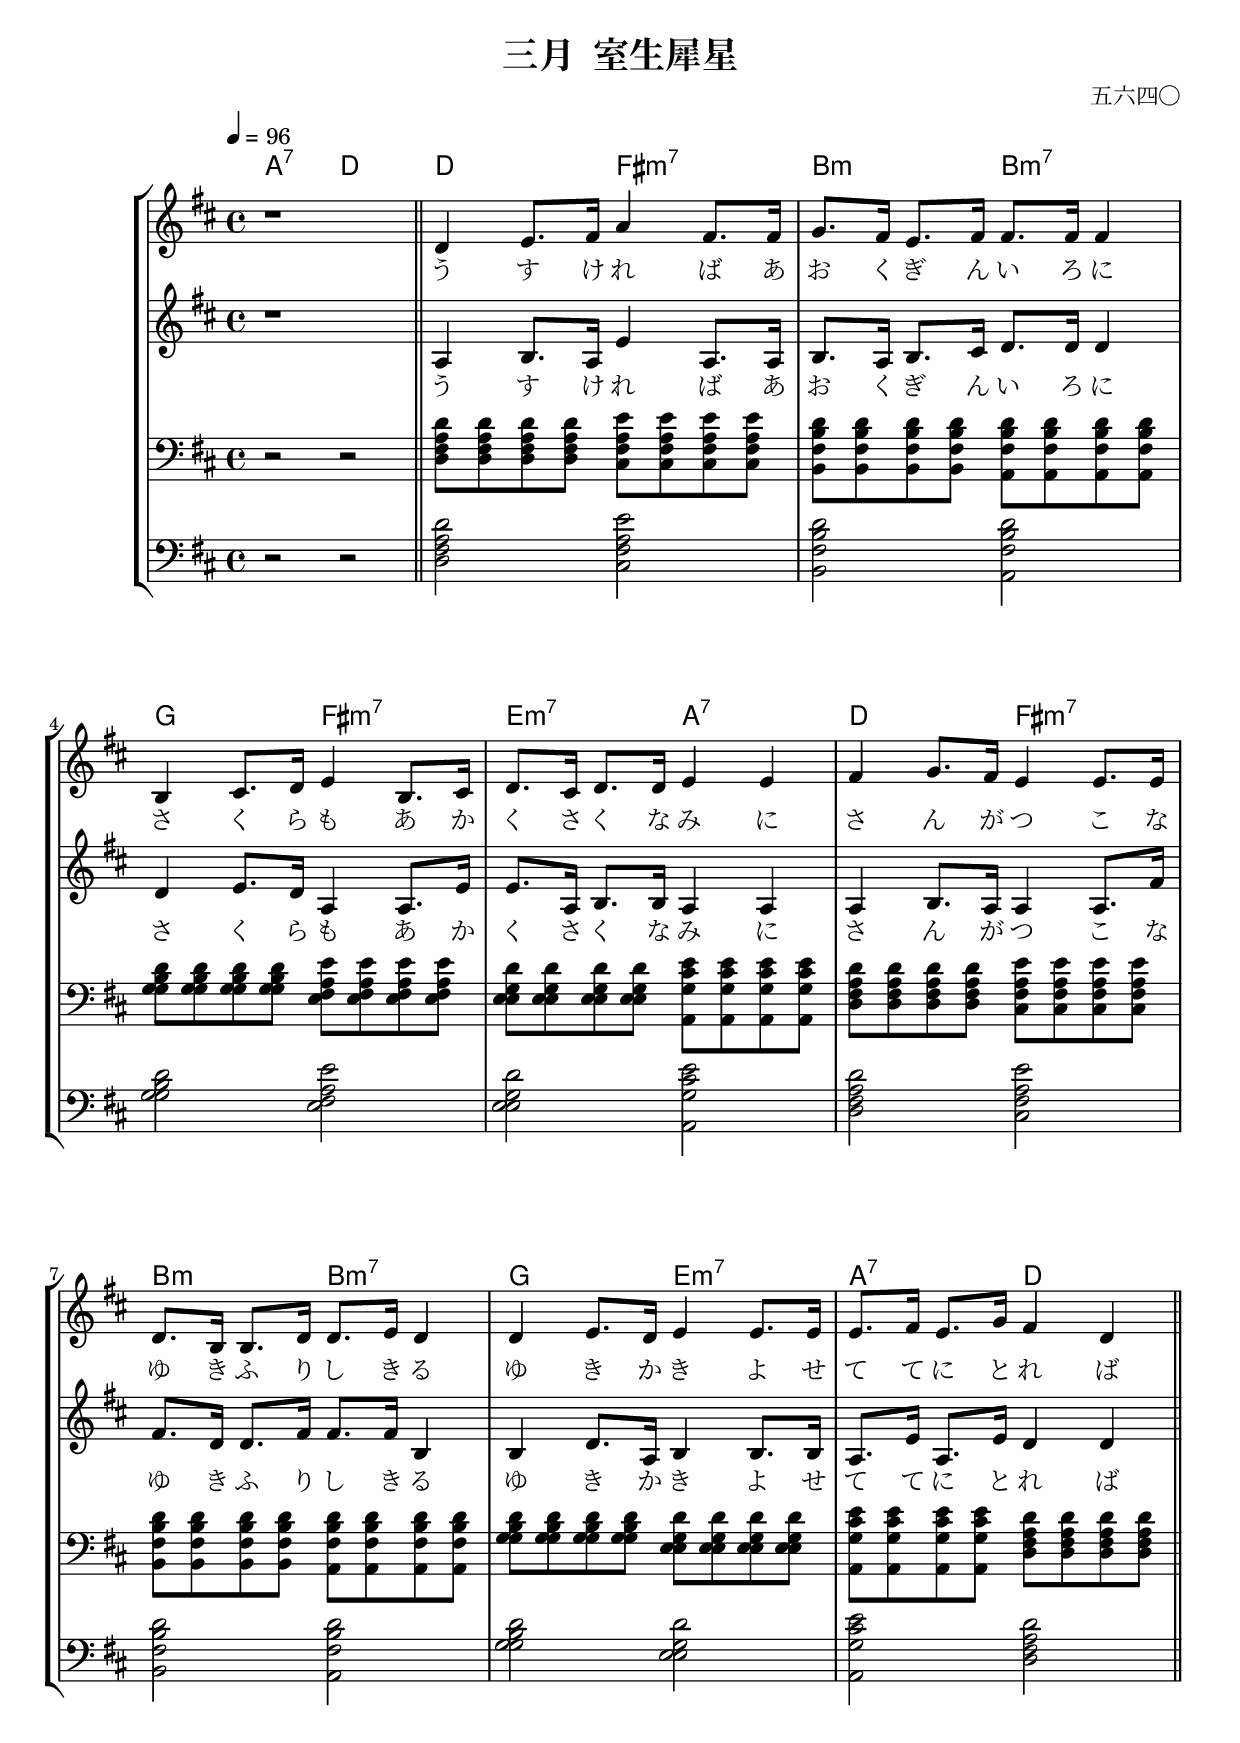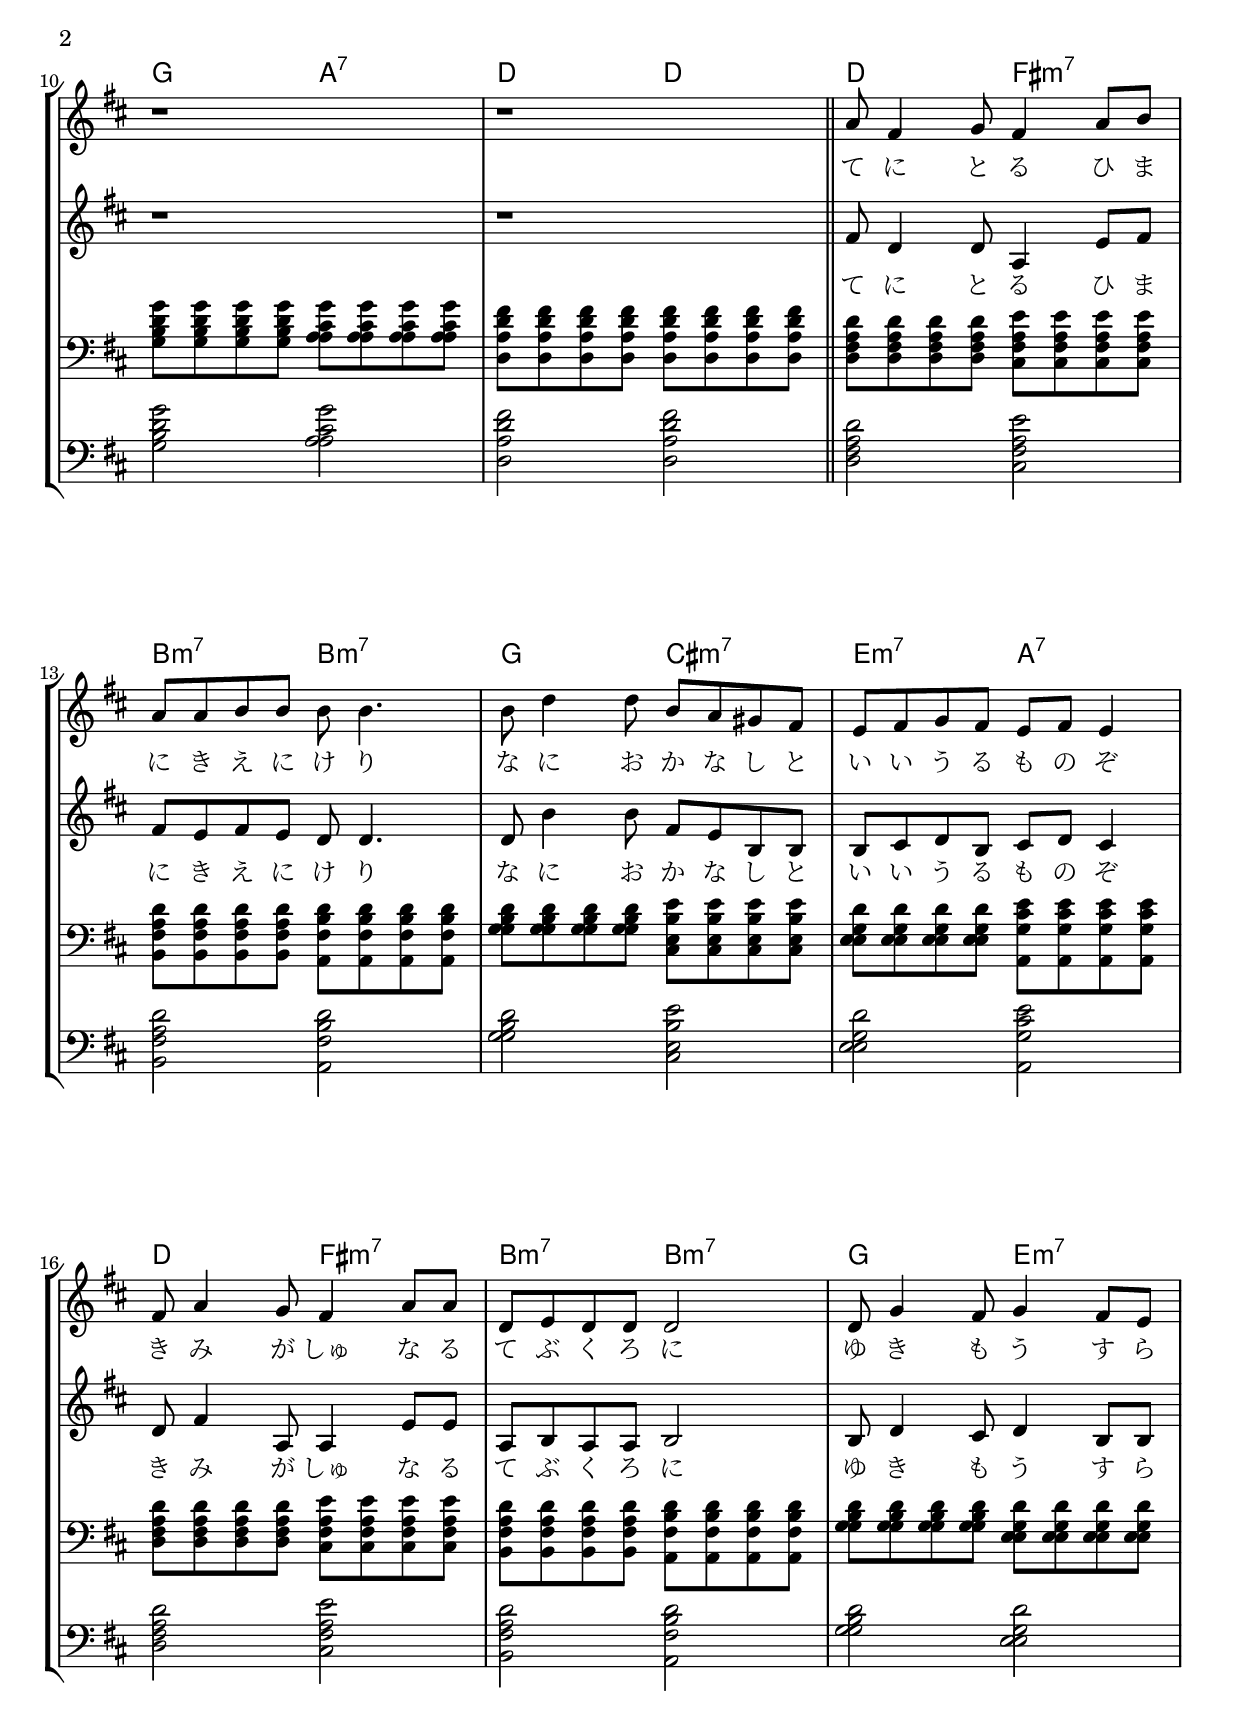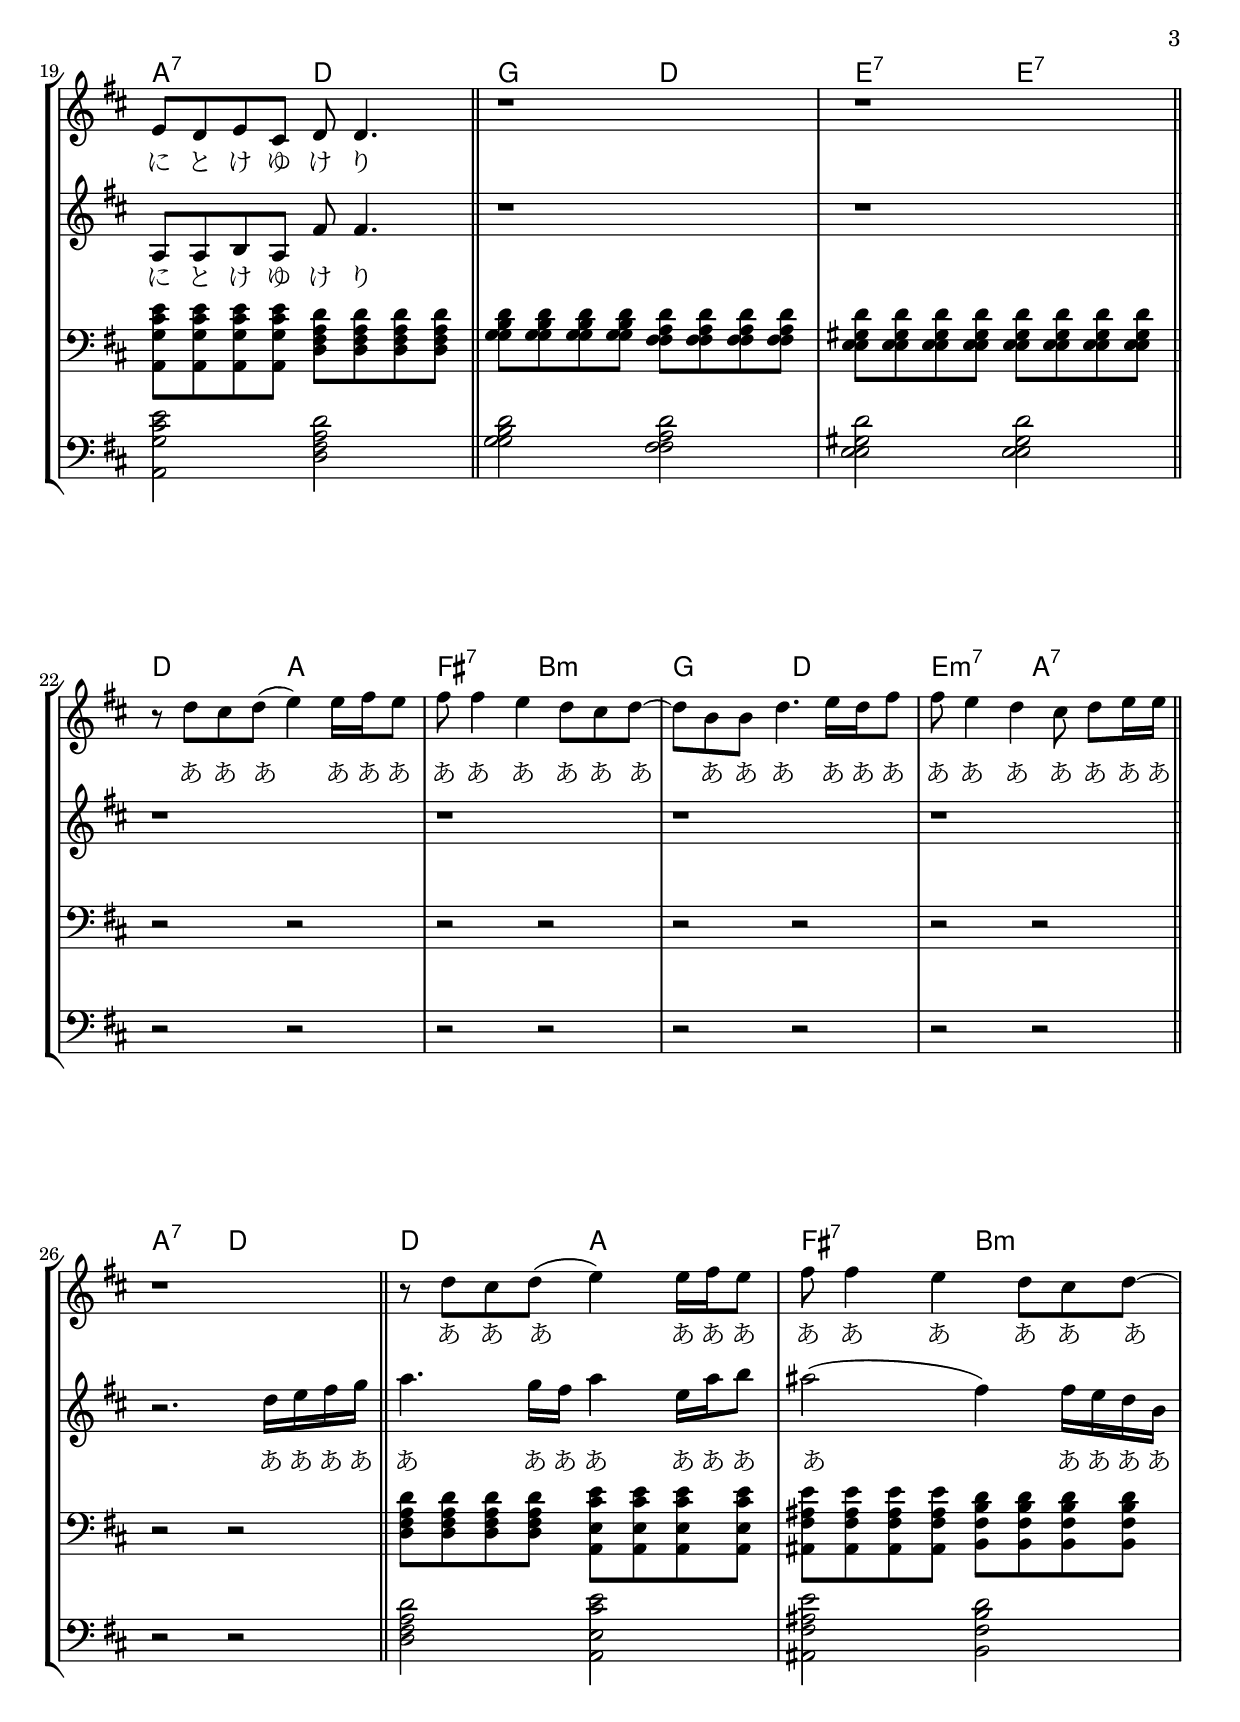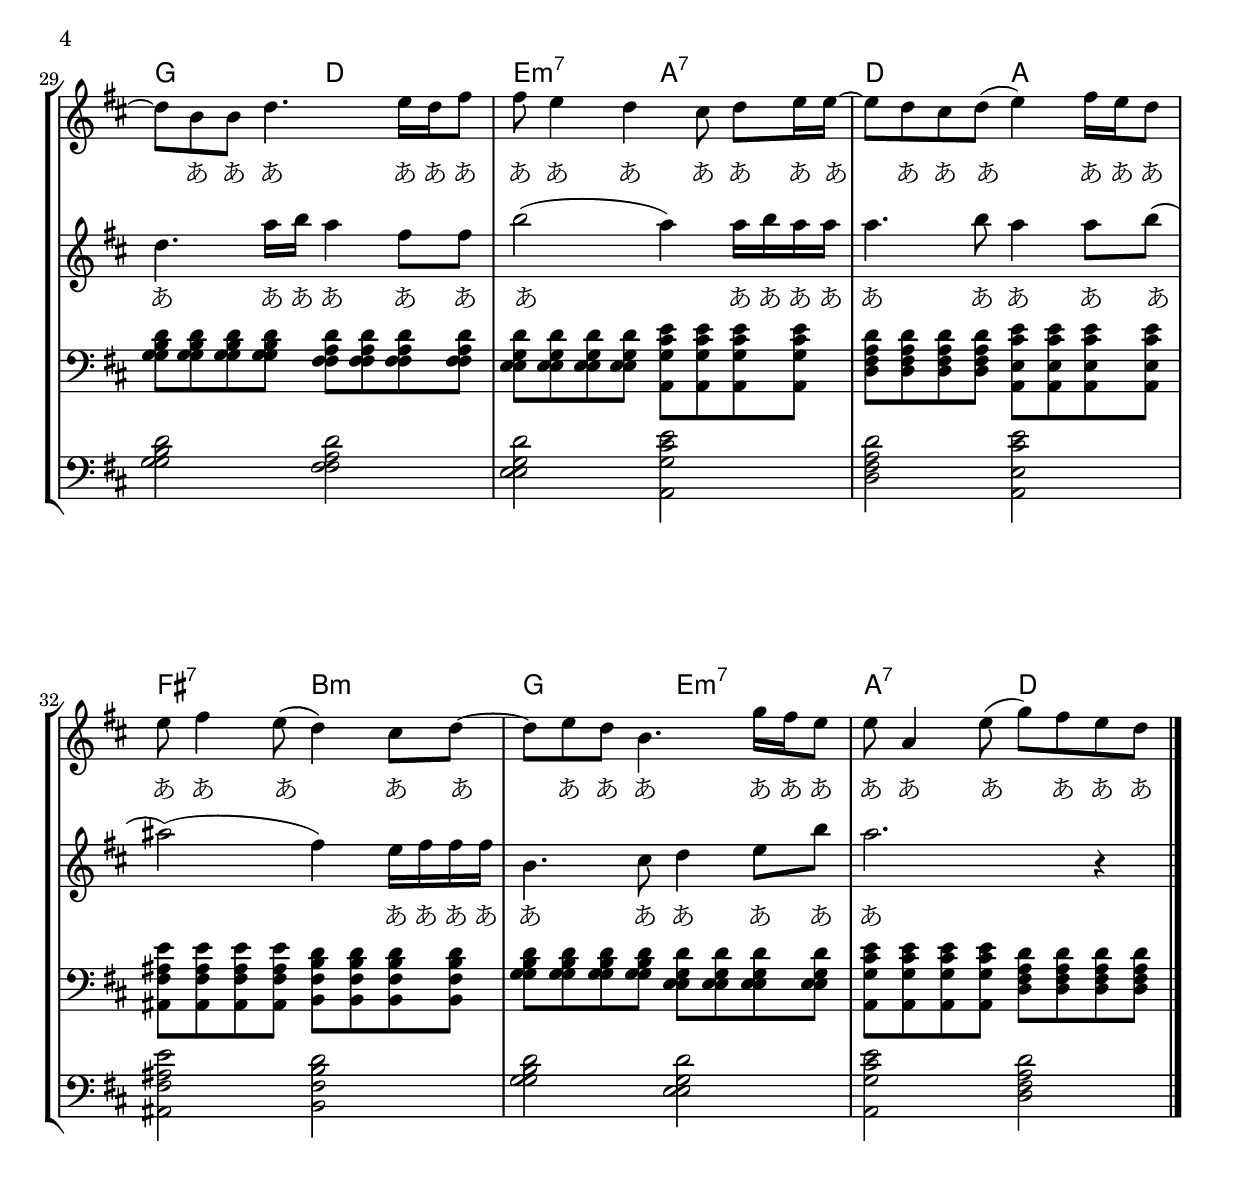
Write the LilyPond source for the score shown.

\version "2.12.1"

\header {
	title = \markup {"三月  室生犀星"}
	composer = \markup \center-column {五六四〇}
}

harmony = \chordmode {
	a2:7 d 

	d fis:min7 b:m b:min7 g fis:min7 e:min7 a:7 d fis:min7 b:m b:min7 g e:min7 a:7 d 

	g a:7 d d 

	d fis:min7 b:min7 b:min7 g cis:min7 e:min7 a:7 d fis:min7 b:min7 b:min7 g e:min7 a:7 d 

	g d e:7 e:7 

	d a fis:7 b:m g d e:min7 a:7 

	a:7 d 

	d a fis:7 b:m g d e:min7 a:7 d a fis:7 b:m g e:min7 a:7 d 
}

melody = {
	\key d \major
	\tempo 4 = 96
	r1   
	\set Staff.midiInstrument = #"fss0.35"
	d'4  e'8.  fis'16  a'4  fis'8.  fis'16 
	g'8.  fis'16  e'8.  fis'16  fis'8.  fis'16  fis'4 
	b4  cis'8.  d'16  e'4  b8.  cis'16 
	d'8.  cis'16  d'8.  d'16  e'4  e'4 
	fis'4  g'8.  fis'16  e'4  e'8.  e'16 
	d'8.  b16  b8.  d'16  d'8.  e'16  d'4 
	d'4  e'8.  d'16  e'4  e'8.  e'16 
	e'8.  fis'16  e'8.  g'16  fis'4  d'4
	r1 | r1   
	\set Staff.midiInstrument = #"fss0.35"
	a'8  fis'4  g'8  fis'4  a'8  b'8 
	a'8  a'8  b'8  b'8  b'8  b'4. 
	b'8  d''4  d''8  b'8  a'8  gis'8  fis'8 
	e'8  fis'8  g'8  fis'8  e'8  fis'8  e'4 
	fis'8  a'4  g'8  fis'4  a'8  a'8 
	d'8  e'8  d'8  d'8  d'2 
	d'8  g'4  fis'8  g'4  fis'8  e'8 
	e'8  d'8  e'8  cis'8  d'8  d'4.
	r1 | r1   
	\set Staff.midiInstrument = #"Music box"
	r8 d''8  cis''8  d''8  (e''4)  e''16  fis''16  e''8 
	fis''8  fis''4  e''4  d''8  cis''8  d''8~ 
	d''8  b'8  b'8  d''4.  e''16  d''16  fis''8 
	fis''8  e''4  d''4  cis''8  d''8  e''16  e''16
	r1   
	\set Staff.midiInstrument = #"Music box"
	r8 d''8  cis''8  d''8  (e''4)  e''16  fis''16  e''8 
	fis''8  fis''4  e''4  d''8  cis''8  d''8~ 
	d''8  b'8  b'8  d''4.  e''16  d''16  fis''8 
	fis''8  e''4  d''4  cis''8  d''8  e''16  e''16~ 
	e''8  d''8  cis''8  d''8  (e''4)  fis''16  e''16  d''8 
	e''8  fis''4  e''8  (d''4)  cis''8  d''8~ 
	d''8  e''8  d''8  b'4.  g''16  fis''16  e''8 
	e''8  a'4  e''8  (g''8)  fis''8  e''8  d''8
	\bar "|."
}

words = \lyricmode {
	
	う  す  け  れ  ば  あ  お  く  ぎ  ん  い  ろ  に  さ  く  ら  も  あ  か  く  さ  く  な  み  に  さ  ん  が  つ  こ  な  ゆ  き  ふ  り  し  き  る  ゆ  き  か  き  よ  せ  て  て  に  と  れ  ば  
	
	て  に  と  る  ひ  ま  に  き  え  に  け  り  な  に  お  か  な  し  と  い  い  う  る  も  の  ぞ  き  み  が  しゅ  な  る  て  ぶ  く  ろ  に  ゆ  き  も  う  す  ら  に  と  け  ゆ  け  り  
	
	あ  あ  あ  あ  あ  あ  あ  あ  あ  あ  あ  あ  あ  あ  あ  あ  あ  あ  あ  あ  あ  あ  あ  あ  あ  
	
	あ  あ  あ  あ  あ  あ  あ  あ  あ  あ  あ  あ  あ  あ  あ  あ  あ  あ  あ  あ  あ  あ  あ  あ  あ  あ  あ  あ  あ  あ  あ  あ  あ  あ  あ  あ  あ  あ  あ  あ  あ  あ  あ  あ  あ  あ  あ  あ  
}

secondmelody = {
	\key d \major
	\tempo 4 = 96
	r1   
	\set Staff.midiInstrument = #"mmi0.38"
	a4  b8.  a16  e'4  a8.  a16 
	b8.  a16  b8.  cis'16  d'8.  d'16  d'4 
	d'4  e'8.  d'16  a4  a8.  e'16 
	e'8.  a16  b8.  b16  a4  a4 
	a4  b8.  a16  a4  a8.  fis'16 
	fis'8.  d'16  d'8.  fis'16  fis'8.  fis'16  b4 
	b4  d'8.  a16  b4  b8.  b16 
	a8.  e'16  a8.  e'16  d'4  d'4
	r1 | r1   
	\set Staff.midiInstrument = #"mmi0.38"
	fis'8  d'4  d'8  a4  e'8  fis'8 
	fis'8  e'8  fis'8  e'8  d'8  d'4. 
	d'8  b'4  b'8  fis'8  e'8  b8  b8 
	b8  cis'8  d'8  b8  cis'8  d'8  cis'4 
	d'8  fis'4  a8  a4  e'8  e'8 
	a8  b8  a8  a8  b2 
	b8  d'4  cis'8  d'4  b8  b8 
	a8  a8  b8  a8  fis'8  fis'4.
	r1 | r1   
	r1 | r1 | r1 | r1   
	r2. 
	\set Staff.midiInstrument = #"String Ensemble 1"
	d''16  e''16  fis''16  g''16 
	a''4.  g''16  fis''16  a''4  e''16  a''16  b''8 
	ais''2  (fis''4)  fis''16  e''16  d''16  b'16 
	d''4.  a''16  b''16  a''4  fis''8  fis''8 
	b''2  (a''4)  a''16  b''16  a''16  a''16 
	a''4.  b''8  a''4  a''8  b''8 
	(ais''2)  (fis''4)  e''16  fis''16  fis''16  fis''16 
	b'4.  cis''8  d''4  e''8  b''8 
	a''2.  	r4 	\bar "|."
}

secondwords = \lyricmode {
	
	う  す  け  れ  ば  あ  お  く  ぎ  ん  い  ろ  に  さ  く  ら  も  あ  か  く  さ  く  な  み  に  さ  ん  が  つ  こ  な  ゆ  き  ふ  り  し  き  る  ゆ  き  か  き  よ  せ  て  て  に  と  れ  ば  
	
	て  に  と  る  ひ  ま  に  き  え  に  け  り  な  に  お  か  な  し  と  い  い  う  る  も  の  ぞ  き  み  が  しゅ  な  る  て  ぶ  く  ろ  に  ゆ  き  も  う  す  ら  に  と  け  ゆ  け  り  
	
	
	
	あ  あ  あ  あ  あ  あ  あ  あ  あ  あ  あ  あ  あ  あ  あ  あ  あ  あ  あ  あ  あ  あ  あ  あ  あ  あ  あ  あ  あ  あ  あ  あ  あ  あ  あ  あ  あ  あ  あ  あ  あ  あ  
}

tempochange = {
	\tempo 4 = 96
	r1 \bar "||"
	\tempo 4 = 96
	r1 | r1 | r1 | r1 | r1 | r1 | r1 | r1 \bar "||"
	\tempo 4 = 96
	r1 | r1 \bar "||"
	\tempo 4 = 96
	r1 | r1 | r1 | r1 | r1 | r1 | r1 | r1 \bar "||"
	\tempo 4 = 96
	r1 | r1 \bar "||"
	\tempo 4 = 96
	r1 | r1 | r1 | r1 \bar "||"
	\tempo 4 = 96
	r1 \bar "||"
	\tempo 4 = 96
	r1 | r1 | r1 | r1 | r1 | r1 | r1 | r1 \bar "|."
}

mainacc = {
	\clef bass
	\set Staff.midiInstrument = #"Acoustic grand"
	\key d \major
	\tempo 4 = 96
	r2
	r2
	\bar "||"

	\set Staff.midiInstrument = #"Contrabass"
	<d fis a d'>8 <d fis a d'>8 <d fis a d'>8 <d fis a d'>8
	<cis fis a e'>8 <cis fis a e'>8 <cis fis a e'>8 <cis fis a e'>8
	<b, fis b d'>8 <b, fis b d'>8 <b, fis b d'>8 <b, fis b d'>8
	<a, fis b d'>8 <a, fis b d'>8 <a, fis b d'>8 <a, fis b d'>8
	<g g b d'>8 <g g b d'>8 <g g b d'>8 <g g b d'>8
	<fis e a e'>8 <fis e a e'>8 <fis e a e'>8 <fis e a e'>8
	<e e g d'>8 <e e g d'>8 <e e g d'>8 <e e g d'>8
	<a, g cis' e'>8 <a, g cis' e'>8 <a, g cis' e'>8 <a, g cis' e'>8
	<d fis a d'>8 <d fis a d'>8 <d fis a d'>8 <d fis a d'>8
	<cis fis a e'>8 <cis fis a e'>8 <cis fis a e'>8 <cis fis a e'>8
	<b, fis b d'>8 <b, fis b d'>8 <b, fis b d'>8 <b, fis b d'>8
	<a, fis b d'>8 <a, fis b d'>8 <a, fis b d'>8 <a, fis b d'>8
	<g g b d'>8 <g g b d'>8 <g g b d'>8 <g g b d'>8
	<e e g d'>8 <e e g d'>8 <e e g d'>8 <e e g d'>8
	<a, g cis' e'>8 <a, g cis' e'>8 <a, g cis' e'>8 <a, g cis' e'>8
	<d fis a d'>8 <d fis a d'>8 <d fis a d'>8 <d fis a d'>8
	\bar "||"

	\set Staff.midiInstrument = #"Oboe"
	<g b d' g'>8 <g b d' g'>8 <g b d' g'>8 <g b d' g'>8
	<a a cis' g'>8 <a a cis' g'>8 <a a cis' g'>8 <a a cis' g'>8
	<d a d' fis'>8 <d a d' fis'>8 <d a d' fis'>8 <d a d' fis'>8
	<d a d' fis'>8 <d a d' fis'>8 <d a d' fis'>8 <d a d' fis'>8
	\bar "||"

	\set Staff.midiInstrument = #"Contrabass"
	<d fis a d'>8 <d fis a d'>8 <d fis a d'>8 <d fis a d'>8
	<cis fis a e'>8 <cis fis a e'>8 <cis fis a e'>8 <cis fis a e'>8
	<b, fis a d'>8 <b, fis a d'>8 <b, fis a d'>8 <b, fis a d'>8
	<a, fis b d'>8 <a, fis b d'>8 <a, fis b d'>8 <a, fis b d'>8
	<g g b d'>8 <g g b d'>8 <g g b d'>8 <g g b d'>8
	<cis e b e'>8 <cis e b e'>8 <cis e b e'>8 <cis e b e'>8
	<e e g d'>8 <e e g d'>8 <e e g d'>8 <e e g d'>8
	<a, g cis' e'>8 <a, g cis' e'>8 <a, g cis' e'>8 <a, g cis' e'>8
	<d fis a d'>8 <d fis a d'>8 <d fis a d'>8 <d fis a d'>8
	<cis fis a e'>8 <cis fis a e'>8 <cis fis a e'>8 <cis fis a e'>8
	<b, fis a d'>8 <b, fis a d'>8 <b, fis a d'>8 <b, fis a d'>8
	<a, fis b d'>8 <a, fis b d'>8 <a, fis b d'>8 <a, fis b d'>8
	<g g b d'>8 <g g b d'>8 <g g b d'>8 <g g b d'>8
	<e e g d'>8 <e e g d'>8 <e e g d'>8 <e e g d'>8
	<a, g cis' e'>8 <a, g cis' e'>8 <a, g cis' e'>8 <a, g cis' e'>8
	<d fis a d'>8 <d fis a d'>8 <d fis a d'>8 <d fis a d'>8
	\bar "||"

	\set Staff.midiInstrument = #"Contrabass"
	<g g b d'>8 <g g b d'>8 <g g b d'>8 <g g b d'>8
	<fis fis a d'>8 <fis fis a d'>8 <fis fis a d'>8 <fis fis a d'>8
	<e e gis d'>8 <e e gis d'>8 <e e gis d'>8 <e e gis d'>8
	<e e gis d'>8 <e e gis d'>8 <e e gis d'>8 <e e gis d'>8
	\bar "||"

	\set Staff.midiInstrument = #"Acoustic grand"
	r2
	r2
	r2
	r2
	r2
	r2
	r2
	r2
	\bar "||"

	\set Staff.midiInstrument = #"Acoustic grand"
	r2
	r2
	\bar "||"

	\set Staff.midiInstrument = #"Accordion"
	<d fis a d'>8 <d fis a d'>8 <d fis a d'>8 <d fis a d'>8
	<a, e cis' e'>8 <a, e cis' e'>8 <a, e cis' e'>8 <a, e cis' e'>8
	<ais, fis ais e'>8 <ais, fis ais e'>8 <ais, fis ais e'>8 <ais, fis ais e'>8
	<b, fis b d'>8 <b, fis b d'>8 <b, fis b d'>8 <b, fis b d'>8
	<g g b d'>8 <g g b d'>8 <g g b d'>8 <g g b d'>8
	<fis fis a d'>8 <fis fis a d'>8 <fis fis a d'>8 <fis fis a d'>8
	<e e g d'>8 <e e g d'>8 <e e g d'>8 <e e g d'>8
	<a, g cis' e'>8 <a, g cis' e'>8 <a, g cis' e'>8 <a, g cis' e'>8
	<d fis a d'>8 <d fis a d'>8 <d fis a d'>8 <d fis a d'>8
	<a, e cis' e'>8 <a, e cis' e'>8 <a, e cis' e'>8 <a, e cis' e'>8
	<ais, fis ais e'>8 <ais, fis ais e'>8 <ais, fis ais e'>8 <ais, fis ais e'>8
	<b, fis b d'>8 <b, fis b d'>8 <b, fis b d'>8 <b, fis b d'>8
	<g g b d'>8 <g g b d'>8 <g g b d'>8 <g g b d'>8
	<e e g d'>8 <e e g d'>8 <e e g d'>8 <e e g d'>8
	<a, g cis' e'>8 <a, g cis' e'>8 <a, g cis' e'>8 <a, g cis' e'>8
	<d fis a d'>8 <d fis a d'>8 <d fis a d'>8 <d fis a d'>8
	\bar "|."
}

subacc = {
	\clef bass
	\set Staff.midiInstrument = #"Acoustic grand"
	\key d \major
	\tempo 4 = 96
	r2
	r2
	\bar "||"

	\set Staff.midiInstrument = #"Electric Bass (finger)"
	<d fis a d'>2
	<cis fis a e'>2
	<b, fis b d'>2
	<a, fis b d'>2
	<g g b d'>2
	<fis e a e'>2
	<e e g d'>2
	<a, g cis' e'>2
	<d fis a d'>2
	<cis fis a e'>2
	<b, fis b d'>2
	<a, fis b d'>2
	<g g b d'>2
	<e e g d'>2
	<a, g cis' e'>2
	<d fis a d'>2
	\bar "||"

	\set Staff.midiInstrument = #"Electric Bass (pick)"
	<g b d' g'>2
	<a a cis' g'>2
	<d a d' fis'>2
	<d a d' fis'>2
	\bar "||"

	\set Staff.midiInstrument = #"Electric Bass (finger)"
	<d fis a d'>2
	<cis fis a e'>2
	<b, fis a d'>2
	<a, fis b d'>2
	<g g b d'>2
	<cis e b e'>2
	<e e g d'>2
	<a, g cis' e'>2
	<d fis a d'>2
	<cis fis a e'>2
	<b, fis a d'>2
	<a, fis b d'>2
	<g g b d'>2
	<e e g d'>2
	<a, g cis' e'>2
	<d fis a d'>2
	\bar "||"

	\set Staff.midiInstrument = #"Rock Organ"
	<g g b d'>2
	<fis fis a d'>2
	<e e gis d'>2
	<e e gis d'>2
	\bar "||"

	\set Staff.midiInstrument = #"Acoustic grand"
	r2
	r2
	r2
	r2
	r2
	r2
	r2
	r2
	\bar "||"

	\set Staff.midiInstrument = #"Acoustic grand"
	r2
	r2
	\bar "||"

	\set Staff.midiInstrument = #"Electric Piano 1"
	<d fis a d'>2
	<a, e cis' e'>2
	<ais, fis ais e'>2
	<b, fis b d'>2
	<g g b d'>2
	<fis fis a d'>2
	<e e g d'>2
	<a, g cis' e'>2
	<d fis a d'>2
	<a, e cis' e'>2
	<ais, fis ais e'>2
	<b, fis b d'>2
	<g g b d'>2
	<e e g d'>2
	<a, g cis' e'>2
	<d fis a d'>2
	\bar "|."
}

percA = {
	\drummode {
	r8 hh2. r8  \bar "||"
	r8 hho8 hho8 hho8 hho8 hho8 hho8 hho8  |hho8 hho8 hho8 hho8 hho8 hho8 hho8 hho8  |r8 hho8 hho8 hho8 hho8 hho8 hho8 hho8  |hho8 hho8 hho8 hho8 hho2  |r8 hho8 hho8 hho8 hho8 hho8 hho8 hho8  |hho8 hho8 hho8 hho8 hho8 hho8 hho8 hho8  |r8 hho8 hho8 hho8 hho8 hho8 hho8 hho8  |hho8 hho8 hho2.  \bar "||"
	r4 hh8. hh4 r16 hh4  |hh4 hh8 hh4. hh4  \bar "||"
	r8 hho8 hho8 hho8 hho8 hho8 hho8 hho8  |hho8 hho8 hho8 hho8 hho8 hho8 hho8 hho8  |r8 hho8 hho8 hho8 hho8 hho8 hho8 hho8  |hho8 hho8 hho8 hho8 hho2  |r8 hho8 hho8 hho8 hho8 hho8 hho8 hho8  |hho8 hho8 hho8 hho8 hho8 hho8 hho8 hho8  |r8 hho8 hho8 hho8 hho8 hho8 hho8 hho8  |hho8 hho8 hho2.  \bar "||"
	r4 hh4 hh4 hh4  |hh4 hh4 hh4 hh4  \bar "||"
	r1 |r1 |r1 |r1 \bar "||"
	bd2 r8 bd4 bd8  \bar "||"
	r1  |r1  |r1  |r1  |r1  |r1  |r1  |r2 r8 hho4 hho8  \bar "|."
	}
}

percB = {
	\drummode {
	r4 sn2 sn4  \bar "||"
	r8 sn4 sn4 sn4 sn8  |r8 sn4 sn4 sn4 sn8  |r8 sn4 sn4 sn4 sn8  |r8 sn4 sn8 sn8 sn16 sn4 r16  |r8 sn4 sn4 sn4 sn8  |r8 sn4 sn4 sn4 sn8  |r8 sn4 sn4 sn4 sn8  |r8 sn8. sn16 sn8 sn16 sn16 sn16 sn8. sn8  \bar "||"
	r8 hhp4 hhp4 hhp4 hhp8  |r8 hhp2 hhp4.  \bar "||"
	r8 sn4 sn4 sn4 sn8  |r8 sn4 sn4 sn4 sn8  |r8 sn4 sn4 sn4 sn8  |r8 sn4 sn8 sn8 sn16 sn4 r16  |r8 sn4 sn4 sn4 sn8  |r8 sn4 sn4 sn4 sn8  |r8 sn4 sn4 sn4 sn8  |r8 sn8. sn16 sn8 sn16 sn16 sn16 sn8. sn8  \bar "||"
	r8 hhp4 hhp4 hhp4 hhp8  |r8 hhp4 hhp2 r8  \bar "||"
	r1 |r1 |r1 |r1 \bar "||"
	r4. ss4. ss4  \bar "||"
	r4. hhp2 hhp8  |r4. hhp2 hhp8  |r4. hhp2 hhp8  |r4. hhp2 hhp8  |r4. hhp2 hhp8  |r4. hhp2 hhp8  |r4. hhp2 hhp8  |hhp4 hhp4 hhp4 hhp4  \bar "|."
	}
}

percC = {
	\drummode {
	bd8 bd4. bd4. bd8  \bar "||"
	bd4 bd4 bd8. bd8 bd8.  |bd4 bd4 bd8. bd8 bd8.  |bd4 bd4 bd8. bd8 bd8.  |bd4 bd4 r16 bd4. r16  |bd4 bd4 bd8. bd8 bd8.  |bd4 bd4 bd8. bd8 bd8.  |bd4 bd4 bd8. bd8 bd8.  |bd8 bd8 bd8. bd8. bd8 bd8 bd8  \bar "||"
	r4 sn2 sn8. sn16  |r4 sn2 sn8 sn16 sn16  \bar "||"
	bd4 bd4 bd8. bd8 bd8.  |bd4 bd4 bd8. bd8 bd8.  |bd4 bd4 bd8. bd8 bd8.  |bd4 bd4 r16 bd4. r16  |bd4 bd4 bd8. bd8 bd8.  |bd4 bd4 bd8. bd8 bd8.  |bd4 bd4 bd8. bd8 bd8.  |bd8 bd8 bd8. bd8. bd8 bd8 bd8  \bar "||"
	r4 sn2 sn4  |r4 sn4 r16 sn16 sn8. sn16 sn16 sn16  \bar "||"
	r1 |r1 |r1 |r1 \bar "||"
	cymr8 cymr8 cymr8 cymr8 cymr8 cymr8 cymr8 cymr8  \bar "||"
	hh4 hh4 hh4 hh4  |hh4 hh4 hh4 hh4  |hh4 hh4 hh4 hh4  |hh4 hh4 hh4 hh4  |hh4 hh4 hh4 hh4  |hh4 hh4 hh4 hh4  |hh4 hh4 hh4 hh4  |r4. hh2 r8  \bar "|."
	}
}

percD = {
	\drummode {
	r1  \bar "||"
	cymc1  |r1  |cymc1  |r1  |cymc1  |r1  |cymc1  |r1  \bar "||"
	bd4. r16 bd8. bd4 bd8  |bd8 bd4 r16 bd8. bd4 bd8  \bar "||"
	cymc1  |r1  |cymc1  |r1  |cymc1  |r1  |cymc1  |r1  \bar "||"
	bd2 bd8 bd16 bd4 r16  |bd4. bd8 bd4 bd4  \bar "||"
	r1 |r1 |r1 |r1 \bar "||"
	r1 \bar "||"
	bd2. r8 bd8  |bd8. bd8. bd2 bd8  |bd2. r8 bd8  |bd8. bd8. bd2 bd8  |bd2. r8 bd8  |bd8. bd8. bd2 bd8  |bd2. r8 bd8  |bd8. bd4. r16 bd4 bd8  \bar "|."
	}
}

percE = {
	\drummode {
	cymc1  \bar "||"
	r1 |r1 |r1 |r2. tommh16 tommh8.  |r1 |r1 |r1 |r2. tommh16 tommh8.  \bar "||"
	r1  |r4. r16 hho2 r16  \bar "||"
	r1 |r1 |r1 |r2. tommh16 tommh8.  |r1 |r1 |r1 |r2. tommh16 tommh8.  \bar "||"
	cymc1  |r1 \bar "||"
	r1 |r1 |r1 |r1 \bar "||"
	r1 \bar "||"
	r1 | r1 | r1 | r1 | r1 | r1 | r1 | r1 \bar "|."
	}
}

percF = {
	\drummode {
	r4 r16 tommh16 tommh4. tommh4  \bar "||"
	r1 |r1 |r1 |r2. r8 tomfh16 tomfh16  |r1 |r1 |r1 |r2. r8 tomfh8  \bar "||"
	cymc1  |r1 \bar "||"
	r1 |r1 |r1 |r2. r8 tomfh16 tomfh16  |r1 |r1 |r1 |r2. r8 tomfh8  \bar "||"
	r1 | r1 \bar "||"
	r1 | r1 | r1 | r1 \bar "||"
	r1 \bar "||"
	r1 | r1 | r1 | r1 | r1 | r1 | r1 | r1 \bar "|."
	}
}

percG = {
	\drummode {
	r4. r16 tomml4. tomml8.  \bar "||"
	r1 |r1 |r1 |r1 |r1 |r1 |r1 |r2. tomml16 tomml8.  \bar "||"
	r1 | r1 \bar "||"
	r1 |r1 |r1 |r1 |r1 |r1 |r1 |r2. tomml16 tomml8.  \bar "||"
	r1 | r1 \bar "||"
	r1 | r1 | r1 | r1 \bar "||"
	r1 \bar "||"
	r1 | r1 | r1 | r1 | r1 | r1 | r1 | r1 \bar "|."
	}
}

percH = {
	\drummode {
	r2 r16 toml8 toml4 r16  \bar "||"
	r1 | r1 | r1 | r1 | r1 | r1 | r1 | r1 \bar "||"
	r1 | r1 \bar "||"
	r1 | r1 | r1 | r1 | r1 | r1 | r1 | r1 \bar "||"
	r1 | r1 \bar "||"
	r1 | r1 | r1 | r1 \bar "||"
	r1 \bar "||"
	r1 | r1 | r1 | r1 | r1 | r1 | r1 | r1 \bar "|."
	}
}

percI = {
	\drummode {
	r2 r8 tomfh4 tomfh8  \bar "||"
	r1 | r1 | r1 | r1 | r1 | r1 | r1 | r1 \bar "||"
	r1 | r1 \bar "||"
	r1 | r1 | r1 | r1 | r1 | r1 | r1 | r1 \bar "||"
	r1 | r1 \bar "||"
	r1 | r1 | r1 | r1 \bar "||"
	r1 \bar "||"
	r1 | r1 | r1 | r1 | r1 | r1 | r1 | r1 \bar "|."
	}
}

\score {
	<<
		\new StaffGroup <<
			\new ChordNames {\harmony}
			\new Voice = "melody" {\melody}
			\new Lyrics \lyricsto "melody" \words
			\new Voice = "secondmelody" {\secondmelody}
			\new Lyrics \lyricsto "secondmelody" \secondwords
			\new Staff = "mainacc" {\mainacc}
			\new Staff = "subacc" {\subacc}
		>>
	>>
	\layout { }
}
